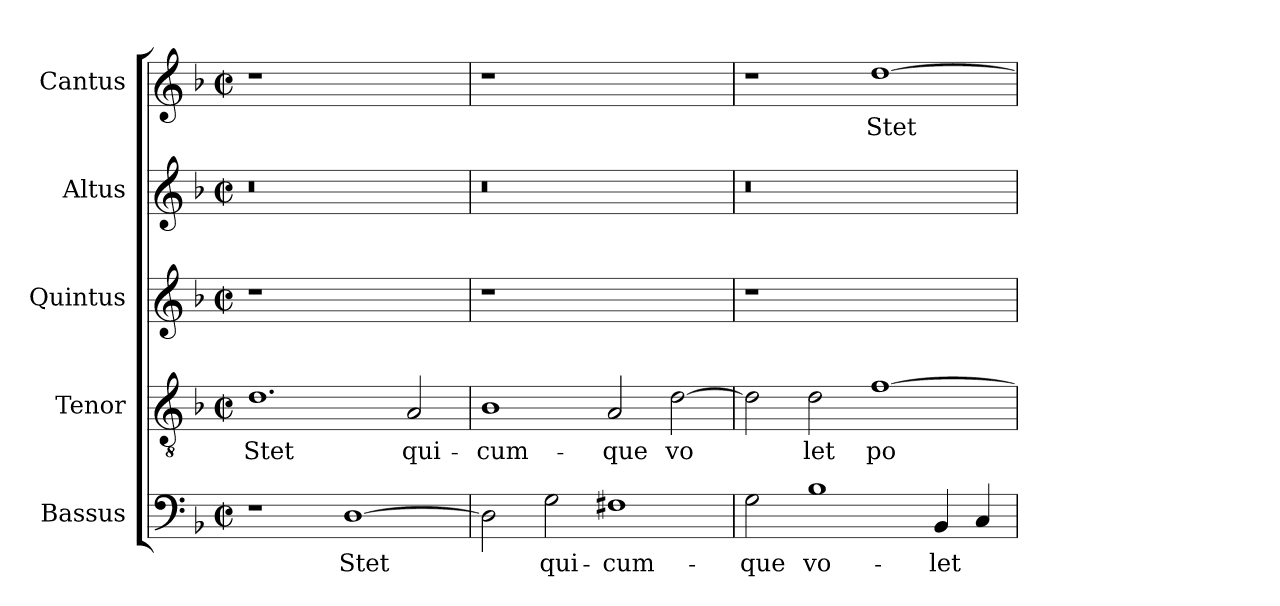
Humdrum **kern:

**kern	**text	**kern	**text	**kern	**kern	**kern	**text
*part5	*part5	*part4	*part4	*part3	*part2	*part1	*part1
*staff5	*staff5	*staff4	*staff4	*staff3	*staff2	*staff1	*staff1
*I"Bassus	*	*I"Tenor	*	*I"Quintus	*I"Altus	*I"Cantus	*
!!LO:PB:g=z
*stria5	*	*stria5	*	*stria5	*stria5	*stria5	*
*clefF4	*	*clefGv2	*	*clefG2	*clefG2	*clefG2	*
*k[b-]	*	*k[b-]	*	*k[b-]	*k[b-]	*k[b-]	*
*F:	*	*F:	*	*F:	*F:	*F:	*
*M2/2	*	*M2/2	*	*M2/2	*M2/2	*M2/2	*
*met(c|)	*	*met(c|)	*	*met(c|)	*met(c|)	*met(c|)	*
=1	=1	=1	=1	=1	=1	=1	=1
!	!	!	!LO:LY:b:cj	!	!	!	!
1r	.	1.d	Stet	1r	0r	1r	.
!	!LO:LY:b	!	!	!	!	!	!
[>1D	Stet	.	.	1ryy	.	1ryy	.
!	!	!	!LO:LY:b:cj	!	!	!	!
.	.	2A/	qui-	.	.	.	.
=2	=2	=2	=2	=2	=2	=2	=2
!	!LO:LY:b	!	!LO:LY:b:cj	!	!	!	!
2D\]	.	1B-	-cum-	1r	0r	1r	.
!	!LO:LY:b	!	!	!	!	!	!
2G\	qui-	.	.	.	.	.	.
!	!LO:LY:b	!	!LO:LY:b:cj	!	!	!	!
1F#X	-cum-	2A/	-que	1ryy	.	1ryy	.
!	!	!	!LO:LY:b:cj	!	!	!	!
.	.	[>2d\	vo-	.	.	.	.
=3	=3	=3	=3	=3	=3	=3	=3
!	!LO:LY:b	!	!LO:LY:b:cj	!	!	!	!
2G\	-que	2d\]	--	1r	0r	1r	.
!	!LO:LY:b	!	!LO:LY:b:cj	!	!	!	!
1B-	vo-	2d\	-let	.	.	.	.
!	!	!	!LO:LY:b:cj	!	!	!	!LO:LY:b
.	.	[>1f	po-	1ryy	.	[>1dd	Stet
!	!LO:LY:b	!	!	!	!	!	!
4BB-/	-let	.	.	.	.	.	.
!	!LO:LY:b	!	!	!	!	!	!
4C/	.	.	.	.	.	.	.
=	=	=	=	=	=	=	=
*-	*-	*-	*-	*-	*-	*-	*-
